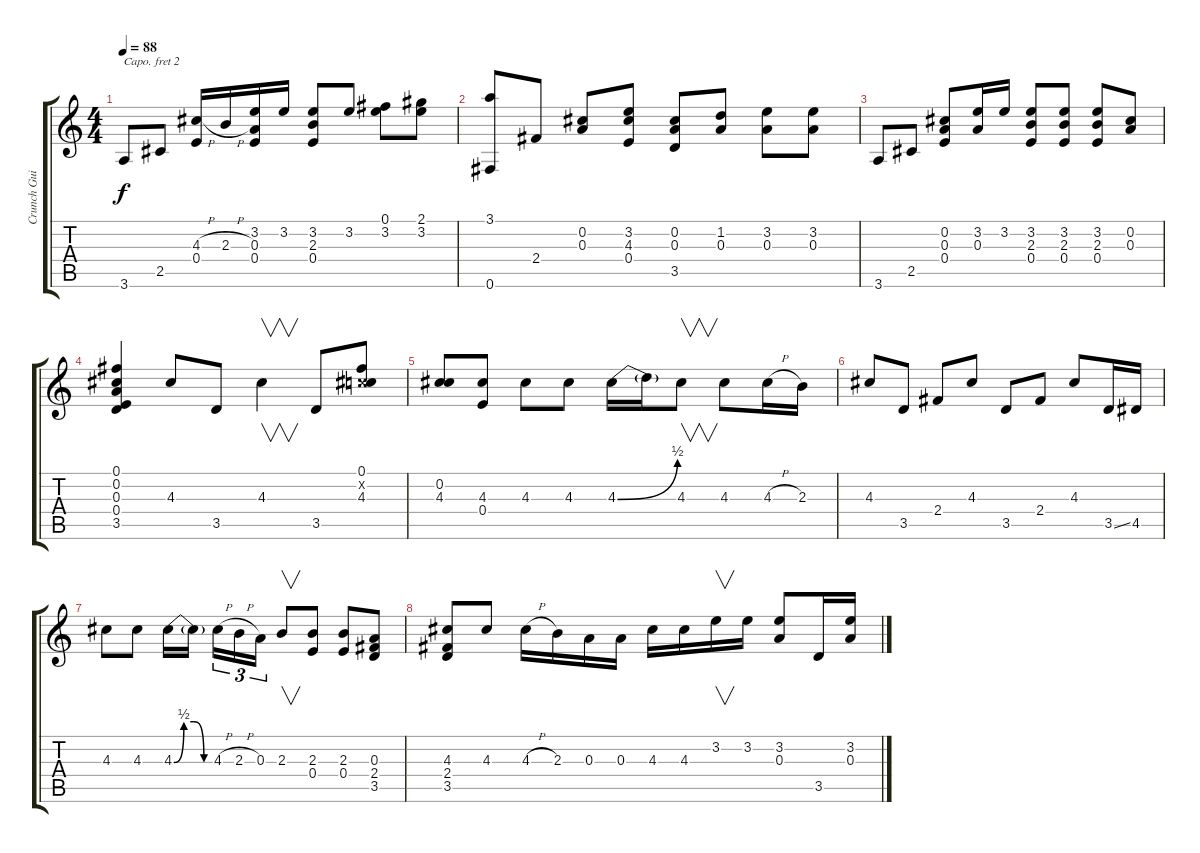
\track ("Crunch Guitar" "Crunch Gui") {instrument overdrivenguitar}
\staff {score tabs}
\capo 2
\tuning (E4 B3 G3 D3 A2 E2) {hide}
\ts (4 4)
\tempo 88
\clef g2
\ks c
3.6.8{dy f} 2.5.8 (4.3{h} 0.4).16 2.3{h}.16 (3.2 0.3 0.4).16 3.2.16 (3.2 2.3 0.4).8 3.2.8 (0.1 3.2).8 (2.1 3.2).8 |
(3.1 0.6).8 2.4.8 (0.2 0.3).8 (3.2 4.3 0.4).8 (0.2 0.3 3.5).8 (1.2 0.3).8 (3.2 0.3).8 (3.2 0.3).8 |
3.6.8 2.5.8 (0.2 0.3 0.4).8 (3.2 0.3).16 3.2.16 (3.2 2.3 0.4).8 (3.2 2.3 0.4).8 (3.2 2.3 0.4).8 (0.2 0.3).8 |
(0.1 0.2 0.3 0.4 3.5).4 4.3.8 3.5.8 4.3.4{v} 3.5.8 (0.1 -1.2{x} 4.3).8 |
(0.2 4.3).8 (4.3 0.4).8 4.3.8 4.3.8 4.3{be (bend 0 0 60 2)}.16 4.3{t}.16 4.3.8{v} 4.3.8 4.3{h}.16 2.3.16 |
4.3.8 3.5.8 2.4.8 4.3.8 3.5.8 2.4.8 4.3.8 3.5{ss}.16 4.5.16 |
4.3.8 4.3.8 4.3{be (custom 0 0 15 2 30 2 45 0 60 0)}.16 4.3{t}.16 4.3{h}.16{tu (3 2)} 2.3{h}.16{tu (3 2)} 0.3.16{tu (3 2)} 2.3.8{v} (2.3 0.4).8 (2.3 0.4).8 (0.3 2.4 3.5).8 |
(4.3 2.4 3.5).8 4.3.8 4.3{h}.16 2.3.16 0.3.16 0.3.16 4.3.16 4.3.16 3.2.16{v} 3.2.16 (3.2 0.3).8 3.5.16 (3.2 0.3).16
